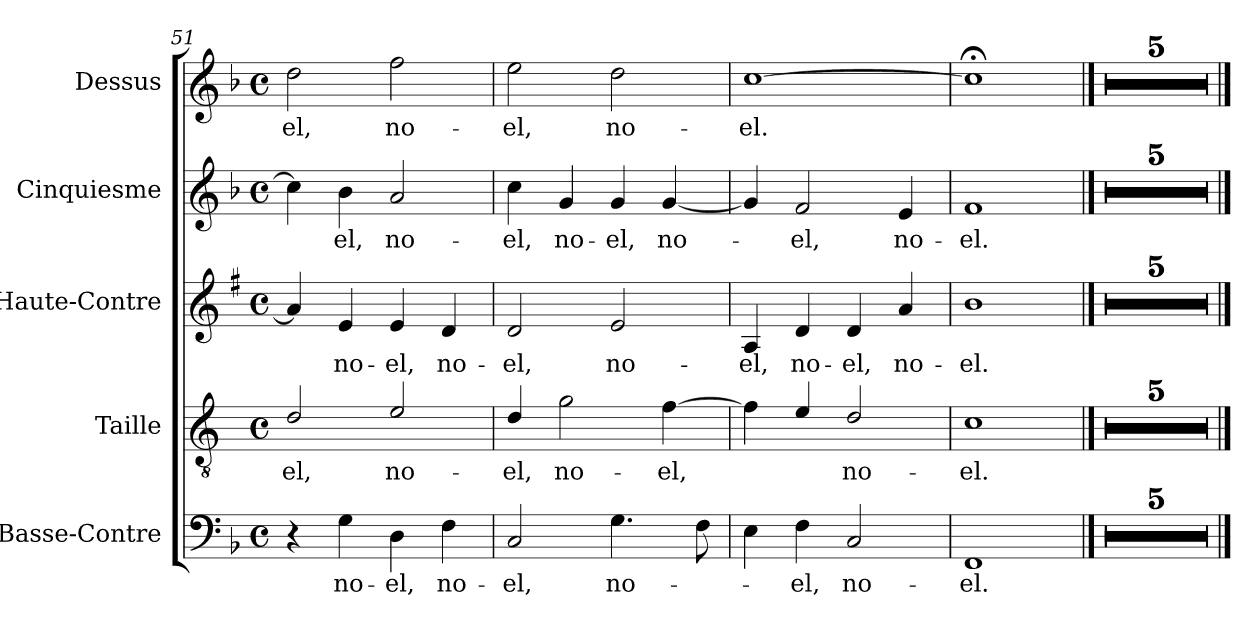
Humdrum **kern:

**kern	**text	**kern	**text	**kern	**text	**kern	**text	**kern	**text
*part5	*part5	*part4	*part4	*part3	*part3	*part2	*part2	*part1	*part1
*staff5	*staff5	*staff4	*staff4	*staff3	*staff3	*staff2	*staff2	*staff1	*staff1
*I"Basse-Contre	*	*I"Taille	*	*I"Haute-Contre	*	*I"Cinquiesme	*	*I"Dessus	*
*I'BC	*	*I'T	*	*I'HC	*	*	*	*I'D	*
*clefF4	*	*clefGv2	*	*clefG2	*	*clefG2	*	*clefG2	*
*	*	*ITrd4c7	*	*ITrd1c2	*	*	*	*	*
*k[b-]	*	*k[b-]	*	*k[b-]	*	*k[b-]	*	*k[b-]	*
*F:	*	*F:	*	*F:	*	*F:	*	*F:	*
*M4/4	*	*M4/4	*	*M4/4	*	*M4/4	*	*M4/4	*
*met(c)	*	*met(c)	*	*met(c)	*	*met(c)	*	*met(c)	*
=51	=51	=51	=51	=51	=51	=51	=51	=51	=51
!	!	!	!LO:LY:b	!	!	!	!	!	!LO:LY:b
4r	.	2G/	-el,	4g/]	.	4cc\]	.	2dd\	-el,
!	!LO:LY:b	!	!	!	!LO:LY:b	!	!LO:LY:b	!	!
4G\	no-	.	.	4d/	no-	4b-\	-el,	.	.
!	!LO:LY:b	!	!LO:LY:b	!	!LO:LY:b	!	!LO:LY:b	!	!LO:LY:b
4D\	-el,	2A/	no-	4d/	-el,	2a/	no-	2ff\	no-
!	!LO:LY:b	!	!	!	!LO:LY:b	!	!	!	!
4F\	no-	.	.	4c/	no-	.	.	.	.
!!LO:LB:g=z
=52	=52	=52	=52	=52	=52	=52	=52	=52	=52
!	!LO:LY:b	!	!LO:LY:b	!	!LO:LY:b	!	!LO:LY:b	!	!LO:LY:b
2C/	-el,	4G/	-el,	2c/	-el,	4cc\	-el,	2ee\	-el,
!	!	!	!LO:LY:b	!	!	!	!LO:LY:b	!	!
.	.	2c\	no-	.	.	4g/	no-	.	.
!	!LO:LY:b	!	!	!	!LO:LY:b	!	!LO:LY:b	!	!LO:LY:b
4.G\	no-	.	.	2d/	no-	4g/	-el,	2dd\	no-
!	!	!	!LO:LY:b	!	!	!	!LO:LY:b	!	!
.	.	[4B-\	-el,	.	.	[4g/	no-	.	.
8F\	.	.	.	.	.	.	.	.	.
=53	=53	=53	=53	=53	=53	=53	=53	=53	=53
!	!	!	!	!	!LO:LY:b	!	!	!	!LO:LY:b
4E\	.	4B-\]	.	4G/	-el,	4g/]	.	[1cc	-el.
!	!LO:LY:b	!	!	!	!LO:LY:b	!	!LO:LY:b	!	!
4F\	-el,	4A/	.	4c/	no-	2f/	-el,	.	.
!	!LO:LY:b	!	!LO:LY:b	!	!LO:LY:b	!	!	!	!
2C/	no-	2G/	no-	4c/	-el,	.	.	.	.
!	!	!	!	!	!LO:LY:b	!	!LO:LY:b	!	!
.	.	.	.	4g/	no-	4e/	no-	.	.
=54	=54	=54	=54	=54	=54	=54	=54	=54	=54
!	!LO:LY:b	!	!LO:LY:b	!	!LO:LY:b	!	!LO:LY:b	!	!
1FF	-el.	1F	-el.	1a	-el.	1f	-el.	1cc;<]	.
==55	==55	==55	==55	==55	==55	==55	==55	==55	==55
1r	.	1r	.	1r	.	1r	.	1r	.
=56	=56	=56	=56	=56	=56	=56	=56	=56	=56
1r	.	1r	.	1r	.	1r	.	1r	.
=57	=57	=57	=57	=57	=57	=57	=57	=57	=57
1r	.	1r	.	1r	.	1r	.	1r	.
=58	=58	=58	=58	=58	=58	=58	=58	=58	=58
1r	.	1r	.	1r	.	1r	.	1r	.
=59	=59	=59	=59	=59	=59	=59	=59	=59	=59
1r	.	1r	.	1r	.	1r	.	1r	.
==	==	==	==	==	==	==	==	==	==
*-	*-	*-	*-	*-	*-	*-	*-	*-	*-
